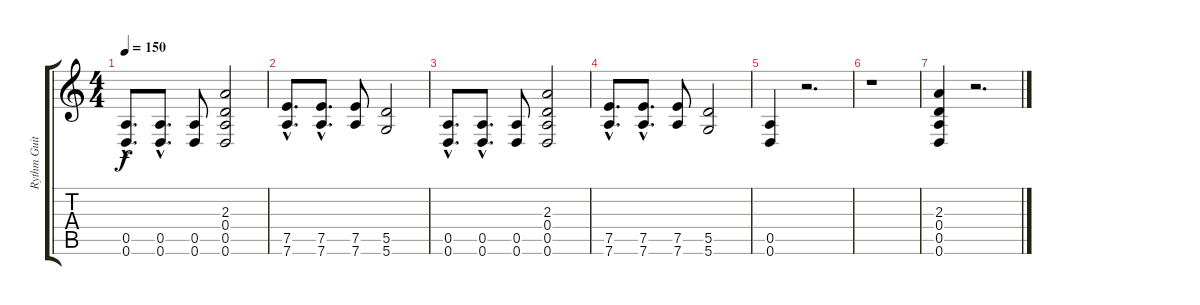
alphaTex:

\track ("Rythm Guitar" "Rythm Guit") {instrument distortionguitar}
\staff {score tabs}
\tuning (E4 B3 G3 D3 A2 D2) {hide}
\ts (4 4)
\tempo 150
\clef g2
\ks c
(0.5{hac} 0.6{hac}).8{d dy f} (0.5{hac} 0.6{hac}).8{d} (0.5 0.6).8 (2.3 0.4 0.5 0.6).2 |
(7.5{hac} 7.6{hac}).8{d} (7.5{hac} 7.6{hac}).8{d} (7.5 7.6).8 (5.5 5.6).2 |
(0.5{hac} 0.6{hac}).8{d} (0.5{hac} 0.6{hac}).8{d} (0.5 0.6).8 (2.3 0.4 0.5 0.6).2 |
(7.5{hac} 7.6{hac}).8{d} (7.5{hac} 7.6{hac}).8{d} (7.5 7.6).8 (5.5 5.6).2 |
(0.5 0.6).4 r.2{d} |
r.1 |
(2.3 0.4 0.5 0.6).4 r.2{d}
